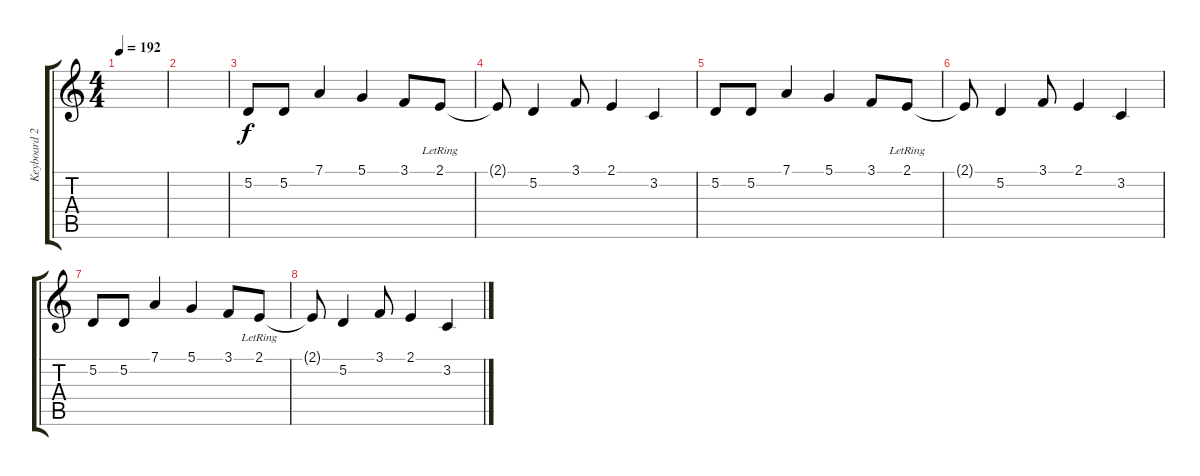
\track ("Keyboard 2" "Keyboard 2") {instrument lead4chiff}
\staff {score tabs}
\tuning (D4 A3 F3 C3 G2 D2) {hide}
\ts (4 4)
\tempo 192
\clef g2
\ks c
|
|
5.2.8 5.2.8 7.1.4 5.1.4 3.1.8 2.1{lr}.8 |
2.1{t}.8 5.2.4 3.1.8 2.1.4 3.2.4 |
5.2.8 5.2.8 7.1.4 5.1.4 3.1.8 2.1{lr}.8 |
2.1{t}.8 5.2.4 3.1.8 2.1.4 3.2.4 |
5.2.8 5.2.8 7.1.4 5.1.4 3.1.8 2.1{lr}.8 |
2.1{t}.8 5.2.4 3.1.8 2.1.4 3.2.4
